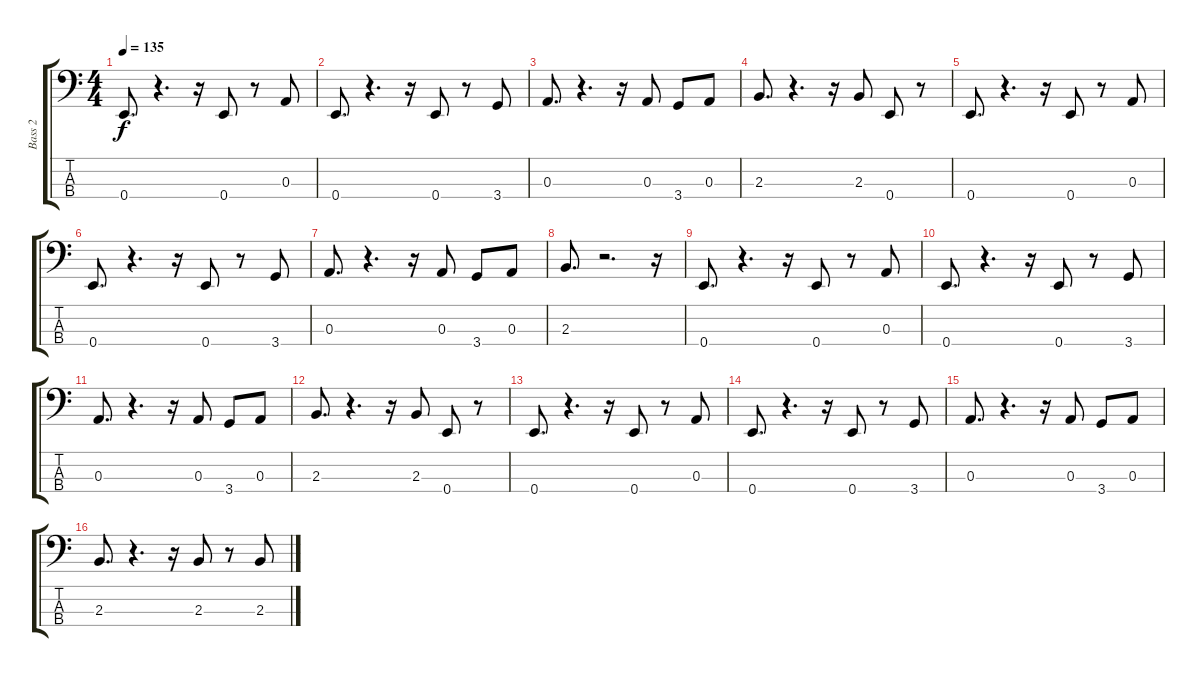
\track ("Bass 2" "Bass 2") {instrument electricbasspick}
\staff {score tabs}
\tuning (G2 D2 A1 E1) {hide}
\ts (4 4)
\tempo 135
\clef f4
\ks c
0.4.8{d dy f instrument electricbasspick} r.4{d} r.16 0.4.8 r.8 0.3.8 |
0.4.8{d} r.4{d} r.16 0.4.8 r.8 3.4.8 |
0.3.8{d} r.4{d} r.16 0.3.8 3.4.8 0.3.8 |
2.3.8{d} r.4{d} r.16 2.3.8 0.4.8 r.8 |
0.4.8{d} r.4{d} r.16 0.4.8 r.8 0.3.8 |
0.4.8{d} r.4{d} r.16 0.4.8 r.8 3.4.8 |
0.3.8{d} r.4{d} r.16 0.3.8 3.4.8 0.3.8 |
2.3.8{d} r.2{d} r.16 |
0.4.8{d} r.4{d} r.16 0.4.8 r.8 0.3.8 |
0.4.8{d} r.4{d} r.16 0.4.8 r.8 3.4.8 |
0.3.8{d} r.4{d} r.16 0.3.8 3.4.8 0.3.8 |
2.3.8{d} r.4{d} r.16 2.3.8 0.4.8 r.8 |
0.4.8{d} r.4{d} r.16 0.4.8 r.8 0.3.8 |
0.4.8{d} r.4{d} r.16 0.4.8 r.8 3.4.8 |
0.3.8{d} r.4{d} r.16 0.3.8 3.4.8 0.3.8 |
2.3.8{d} r.4{d} r.16 2.3.8 r.8 2.3.8
